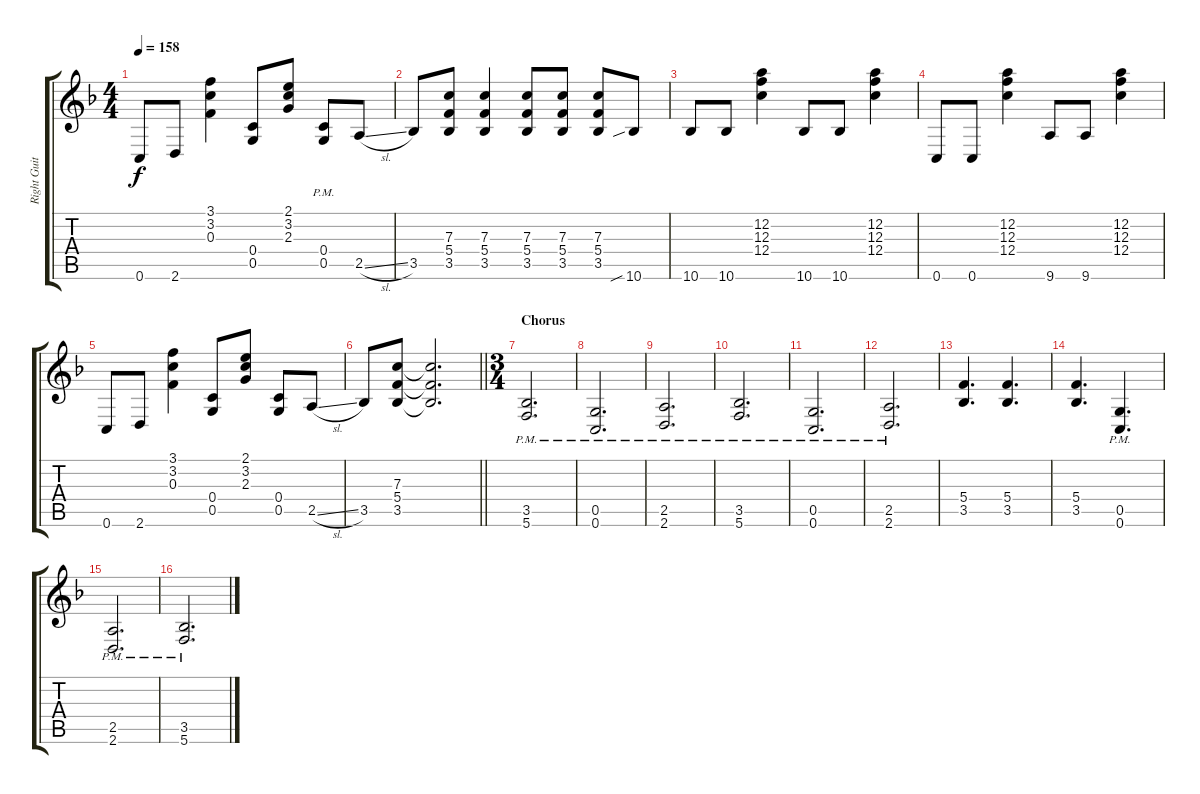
\track ("Right Guitar" "Right Guit") {instrument distortionguitar}
\staff {score tabs}
\tuning (D4 A3 F3 C3 G2 C2) {hide}
\ts (4 4)
\tempo 158
\clef g2
\ks f
0.6.8{dy f} 2.6.8 (3.1 3.2 0.3).4 (0.4 0.5).8 (2.1 3.2 2.3).8 (0.4{pm} 0.5{pm}).8 2.5{sl}.8 |
3.5.8 (7.3 5.4 3.5).8 (7.3 5.4 3.5).4 (7.3 5.4 3.5).8 (7.3 5.4 3.5).8 (7.3 5.4 3.5).8 10.6{sib}.8 |
10.6.8 10.6.8 (12.2 12.3 12.4).4 10.6.8 10.6.8 (12.2 12.3 12.4).4 |
0.6.8 0.6.8 (12.2 12.3 12.4).4 9.6.8 9.6.8 (12.2 12.3 12.4).4 |
0.6.8 2.6.8 (3.1 3.2 0.3).4 (0.4 0.5).8 (2.1 3.2 2.3).8 (0.4 0.5).8 2.5{sl}.8 |
\barLineRight lightlight
3.5.8 (7.3 5.4 3.5).8 (7.3{t} 5.4{t} 3.5{t}).2{d} |
\ts (3 4)
\section ("" "Chorus")
(3.5{pm} 5.6{pm}).2{d} |
(0.5{pm} 0.6{pm}).2{d} |
(2.5{pm} 2.6{pm}).2{d} |
(3.5{pm} 5.6{pm}).2{d} |
(0.5{pm} 0.6{pm}).2{d} |
(2.5{pm} 2.6{pm}).2{d} |
(5.4 3.5).4{d} (5.4 3.5).4{d} |
(5.4 3.5).4{d} (0.5{pm} 0.6{pm}).4{d} |
(2.5{pm} 2.6{pm}).2{d} |
(3.5{pm} 5.6{pm}).2{d}
